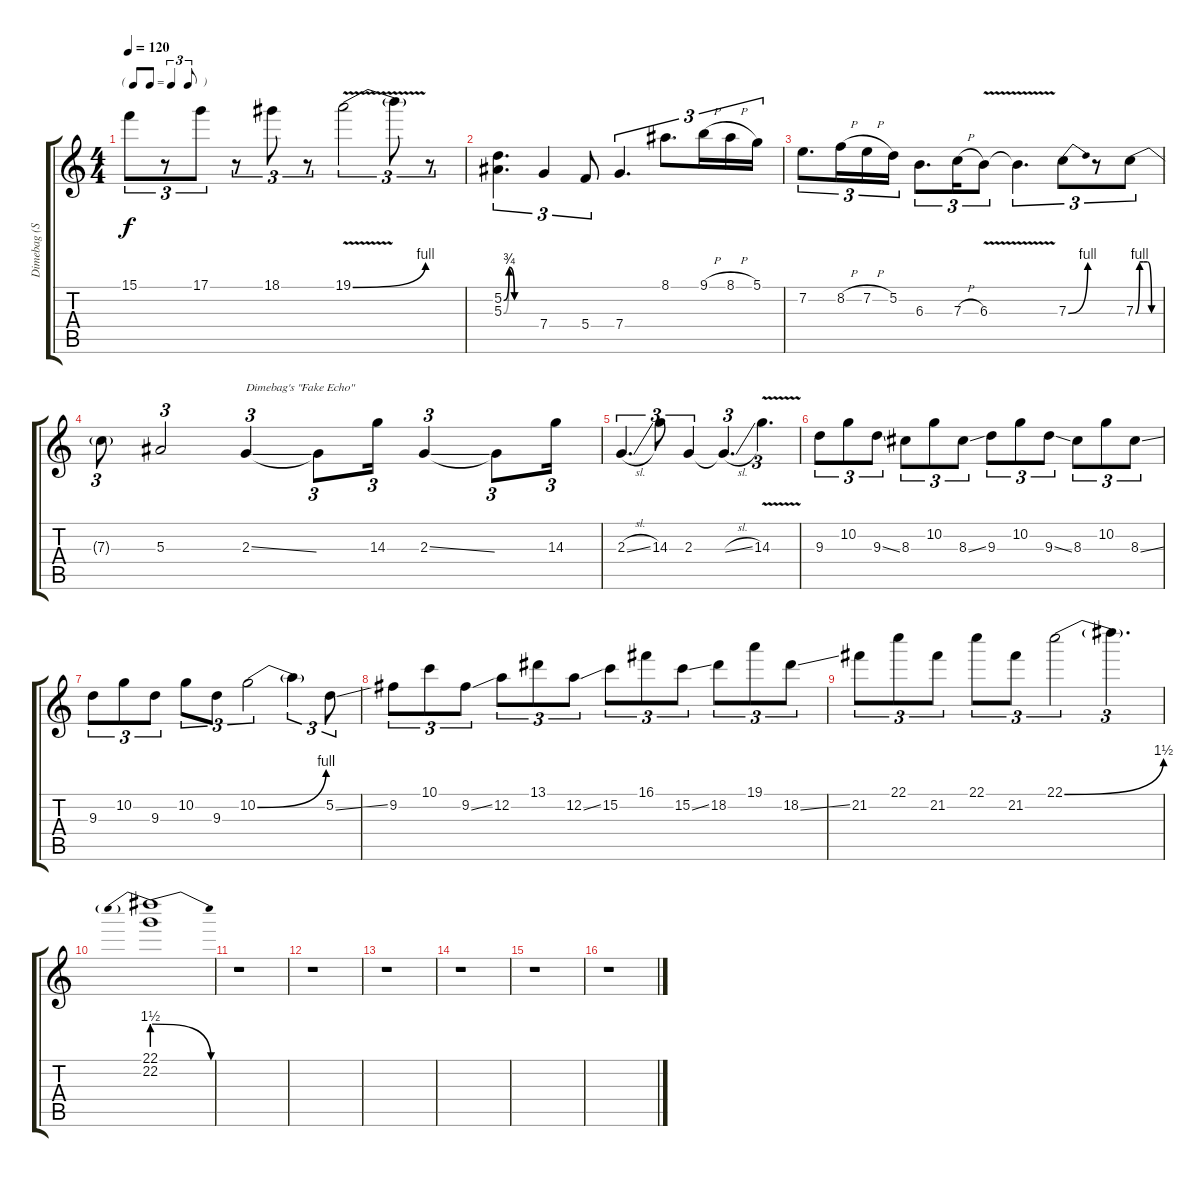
\track ("Dimebag (Solo Gtr)" "Dimebag (S") {instrument distortionguitar}
\staff {score tabs}
\tuning (D4 A3 F3 C3 G2 D2) {hide}
\ts (4 4)
\tf triplet8th
\tempo 120
\clef g2
\ks c
15.1.8{tu (3 2) dy f} r.8{tu (3 2)} 17.1.8{tu (3 2)} r.8{tu (3 2)} 18.1.8{tu (3 2)} r.8{tu (3 2)} 19.1{be (bend 0 0 60 4) v}.2{tu (3 2)} 19.1{t}.8{tu (3 2)} r.8{tu (3 2)} |
(5.2{be (custom 0 0 10 3 20 0 30 0 60 0)} 5.3{be (custom 0 0 10 3 20 0 30 0 60 0)}).4{d tu (3 2)} 7.4.4{tu (3 2)} 5.4.8{tu (3 2)} 7.4.4{d tu (3 2)} 8.1.8{d tu (3 2)} 9.1{h}.16{tu (3 2)} 8.1{h}.16{tu (3 2)} 5.1.16{tu (3 2)} |
7.2.8{d tu (3 2)} 8.2{h}.16{tu (3 2)} 7.2{h}.16{tu (3 2)} 5.2.16{tu (3 2)} 6.3.8{d tu (3 2)} 7.3{h}.16{tu (3 2)} 6.3{v}.8{tu (3 2)} 6.3{t}.4{d tu (3 2)} 7.3{be (bend 0 0 60 4)}.8{tu (3 2)} r.8{tu (3 2)} 7.3{be (custom 0 0 10 4 20 4 30 4 40 0 60 0)}.8{tu (3 2)} |
7.3{t}.8{tu (3 2)} 5.3.2{tu (3 2)} 2.3{ss}.4{tu (3 2) txt "Dimebag's \"Fake Echo\""} 2.3{t}.8{tu (3 2)} 14.3.16{tu (3 2)} 2.3{ss}.4{tu (3 2)} 2.3{t}.8{tu (3 2)} 14.3.16{tu (3 2)} |
2.3{sl}.4{d tu (3 2)} 14.3.8{tu (3 2)} 2.3.4{tu (3 2)} 2.3{sl t}.4{d tu (3 2)} 14.3{v}.4{d tu (3 2)} |
9.3.8{tu (3 2)} 10.2.8{tu (3 2)} 9.3{ss}.8{tu (3 2)} 8.3.8{tu (3 2)} 10.2.8{tu (3 2)} 8.3{ss}.8{tu (3 2)} 9.3.8{tu (3 2)} 10.2.8{tu (3 2)} 9.3{ss}.8{tu (3 2)} 8.3.8{tu (3 2)} 10.2.8{tu (3 2)} 8.3{ss}.8{tu (3 2)} |
9.3.8{tu (3 2)} 10.2.8{tu (3 2)} 9.3.8{tu (3 2)} 10.2.8{tu (3 2)} 9.3.8{tu (3 2)} 10.2{be (bend 0 0 60 4)}.2{tu (3 2)} 10.2{t}.4{tu (3 2)} 5.2{ss}.8{tu (3 2)} |
9.2.8{tu (3 2)} 10.1.8{tu (3 2)} 9.2{ss}.8{tu (3 2)} 12.2.8{tu (3 2)} 13.1.8{tu (3 2)} 12.2{ss}.8{tu (3 2)} 15.2.8{tu (3 2)} 16.1.8{tu (3 2)} 15.2{ss}.8{tu (3 2)} 18.2.8{tu (3 2)} 19.1.8{tu (3 2)} 18.2{ss}.8{tu (3 2)} |
21.2.8{tu (3 2)} 22.1.8{tu (3 2)} 21.2.8{tu (3 2)} 22.1.8{tu (3 2)} 21.2.8{tu (3 2)} 22.1{be (bend 0 0 60 6)}.2{tu (3 2)} 22.1{t}.4{d tu (3 2)} |
(22.1{be (prebendrelease 0 6 60 0)} 22.2).1 |
r.1 |
r.1 |
r.1 |
r.1 |
r.1 |
r.1
